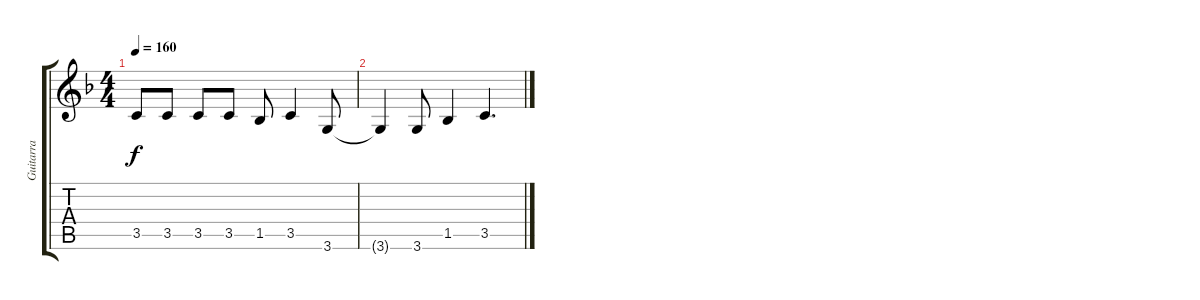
\track ("Guitarra" "Guitarra") {instrument distortionguitar}
\staff {score tabs}
\tuning (E4 B3 G3 D3 A2 E2) {hide}
\ts (4 4)
\tempo 160
\clef g2
\ks dminor
3.5.8{dy f} 3.5.8 3.5.8 3.5.8 1.5.8 3.5.4 3.6.8 |
3.6{t}.4 3.6.8 1.5.4 3.5.4{d}
